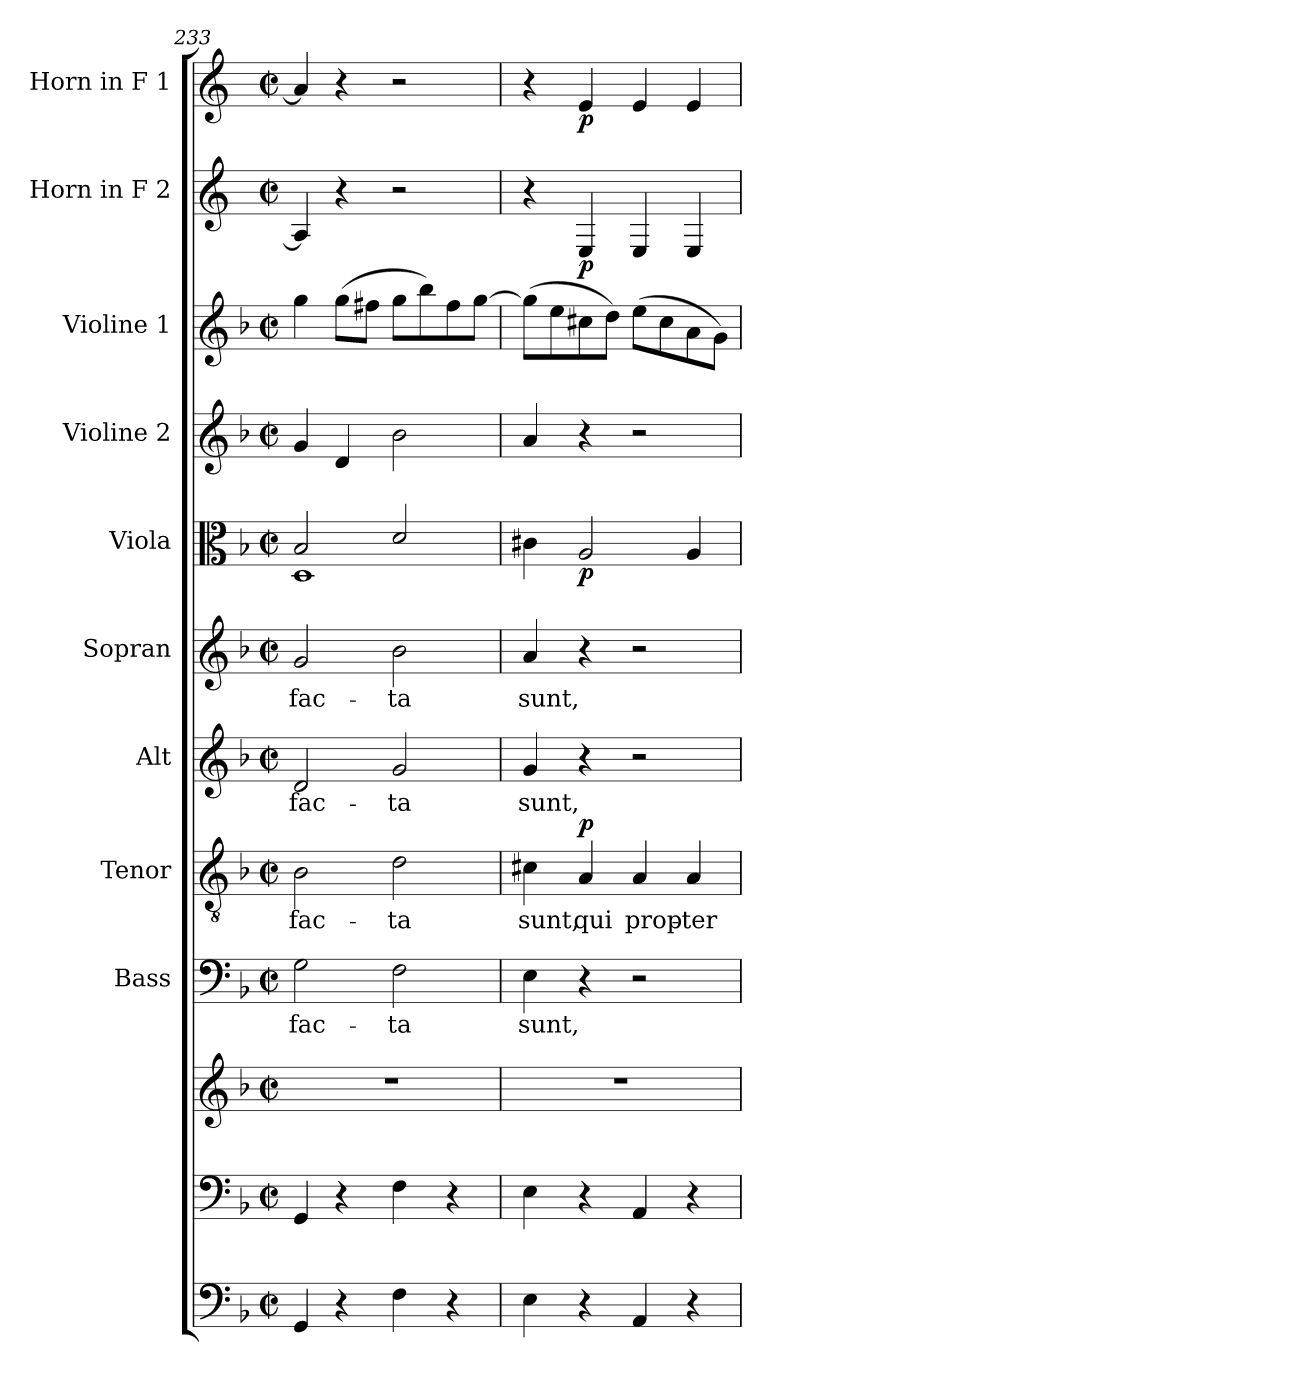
**kern	**kern	**kern	**kern	**text	**kern	**text	**dynam	**kern	**text	**kern	**text	**kern	**dynam	**kern	**kern	**kern	**dynam	**kern	**dynam
*part11	*part10	*part10	*part9	*part9	*part8	*part8	*part8	*part7	*part7	*part6	*part6	*part5	*part5	*part4	*part3	*part2	*part2	*part1	*part1
*staff12	*staff11	*staff10	*staff9	*staff9	*staff8	*staff8	*staff8	*staff7	*staff7	*staff6	*staff6	*staff5	*staff5	*staff4	*staff3	*staff2	*staff2	*staff1	*staff1
*	*	*	*I"Bass	*	*I"Tenor	*	*	*I"Alt	*	*I"Sopran	*	*I"Viola	*	*I"Violine 2	*I"Violine 1	*I"Horn in F 2	*	*I"Horn in F 1	*
*	*	*	*I'B.	*	*I'T.	*	*	*I'A.	*	*I'S.	*	*I'Vla.	*	*I'Vl. 2	*I'Vl. 1	*	*	*	*
*clefF4	*clefF4	*clefG2	*clefF4	*	*clefGv2	*	*	*clefG2	*	*clefG2	*	*clefC3	*	*clefG2	*clefG2	*clefG2	*	*clefG2	*
*ITrd7c12	*	*	*	*	*	*	*	*	*	*	*	*	*	*	*	*ITrd4c7	*	*ITrd4c7	*
*k[b-]	*k[b-]	*k[b-]	*k[b-]	*	*k[b-]	*	*	*k[b-]	*	*k[b-]	*	*k[b-]	*	*k[b-]	*k[b-]	*k[b-]	*	*k[b-]	*
*F:	*F:	*F:	*F:	*	*F:	*	*	*F:	*	*F:	*	*F:	*	*F:	*F:	*F:	*	*F:	*
*M2/2	*M2/2	*M2/2	*M2/2	*	*M2/2	*	*	*M2/2	*	*M2/2	*	*M2/2	*	*M2/2	*M2/2	*M2/2	*	*M2/2	*
*met(c|)	*met(c|)	*met(c|)	*met(c|)	*	*met(c|)	*	*	*met(c|)	*	*met(c|)	*	*met(c|)	*	*met(c|)	*met(c|)	*met(c|)	*	*met(c|)	*
=233	=233	=233	=233	=233	=233	=233	=233	=233	=233	=233	=233	=233	=233	=233	=233	=233	=233	=233	=233
!	!	!	!	!LO:LY:b	!	!LO:LY:b	!	!	!LO:LY:b	!	!LO:LY:b	!	!	!	!	!	!	!	!
*	*	*	*	*	*	*	*	*	*	*	*	*^	*	*	*	*	*	*	*
4GGG/	4GG/	1r	2G\	fac-	2B-\	fac-	.	2d/	fac-	2g/	fac-	2B-/	1D	.	4g/	4gg\	4D/]	.	4d/]	.
4r	4r	.	.	.	.	.	.	.	.	.	.	.	.	.	4d/	(>8gg\L	4r	.	4r	.
.	.	.	.	.	.	.	.	.	.	.	.	.	.	.	.	8ff#X\J	.	.	.	.
!	!	!	!	!LO:LY:b	!	!LO:LY:b	!	!	!LO:LY:b	!	!LO:LY:b	!	!	!	!	!	!	!	!	!
4FF\	4F\	.	2F\	-ta	2d\	-ta	.	2g/	-ta	2b-\	-ta	2d/	.	.	2b-\	8gg\L	2r	.	2r	.
.	.	.	.	.	.	.	.	.	.	.	.	.	.	.	.	8bb-\)	.	.	.	.
4r	4r	.	.	.	.	.	.	.	.	.	.	.	.	.	.	8ff#\	.	.	.	.
.	.	.	.	.	.	.	.	.	.	.	.	.	.	.	.	[8gg\J	.	.	.	.
*	*	*	*	*	*	*	*	*	*	*	*	*v	*v	*	*	*	*	*	*	*
=234	=234	=234	=234	=234	=234	=234	=234	=234	=234	=234	=234	=234	=234	=234	=234	=234	=234	=234	=234
!	!	!	!	!LO:LY:b	!	!LO:LY:b	!	!	!LO:LY:b	!	!LO:LY:b	!	!	!	!	!	!	!	!
4EE\	4E\	1r	4E\	sunt,	4c#X\	sunt,	.	4g/	sunt,	4a/	sunt,	4c#X\	.	4a/	(>8gg\L]	4r	.	4r	.
.	.	.	.	.	.	.	.	.	.	.	.	.	.	.	8ee\	.	.	.	.
!	!	!	!	!	!	!LO:LY:b	!LO:DY:a	!	!	!	!	!	!LO:DY:b	!	!	!	!LO:DY:b	!	!LO:DY:b
4r	4r	.	4r	.	4A/	qui	p	4r	.	4r	.	2A/	p	4r	8cc#X\	4AA/	p	4A/	p
.	.	.	.	.	.	.	.	.	.	.	.	.	.	.	8dd\J)	.	.	.	.
!	!	!	!	!	!	!LO:LY:b	!	!	!	!	!	!	!	!	!	!	!	!	!
4AAA/	4AA/	.	2r	.	4A/	prop-	.	2r	.	2r	.	.	.	2r	(>8ee\L	4AA/	.	4A/	.
.	.	.	.	.	.	.	.	.	.	.	.	.	.	.	8cc#\	.	.	.	.
!	!	!	!	!	!	!LO:LY:b	!	!	!	!	!	!	!	!	!	!	!	!	!
4r	4r	.	.	.	4A/	-ter	.	.	.	.	.	4A/	.	.	8a\	4AA/	.	4A/	.
.	.	.	.	.	.	.	.	.	.	.	.	.	.	.	8g\J)	.	.	.	.
=	=	=	=	=	=	=	=	=	=	=	=	=	=	=	=	=	=	=	=
*-	*-	*-	*-	*-	*-	*-	*-	*-	*-	*-	*-	*-	*-	*-	*-	*-	*-	*-	*-
